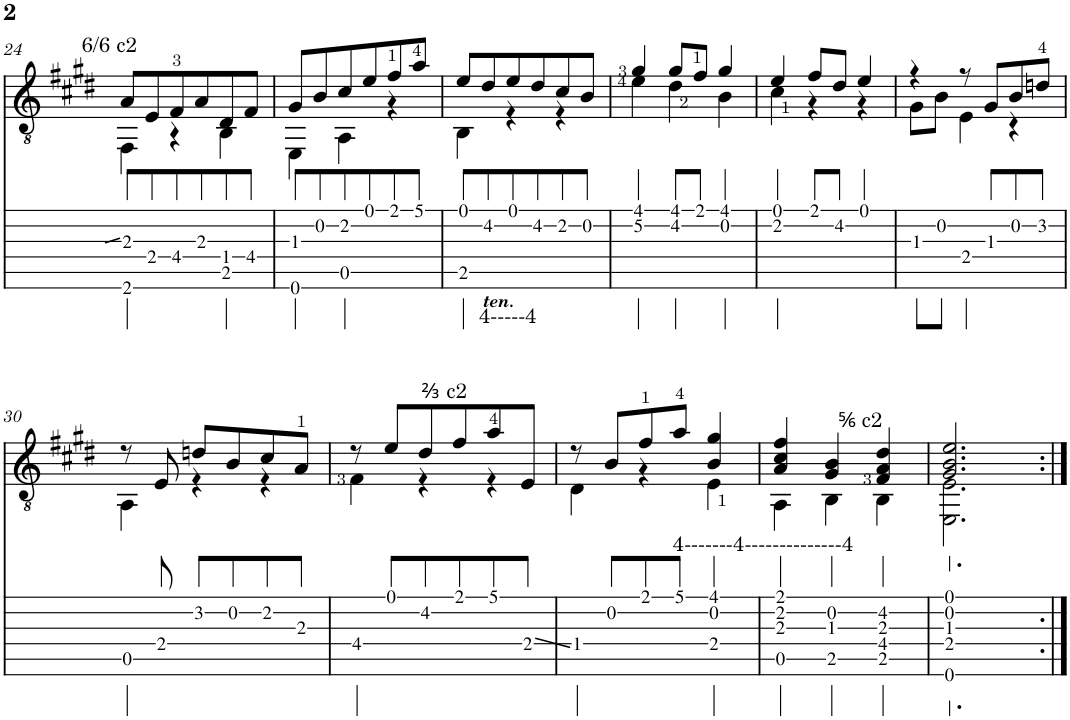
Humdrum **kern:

**kern	**kern
*part2	*part1
*staff2	*staff1
*I"Chitarra classica (Intavolatura)	*I"Chitarra classica
!!LO:PB:g=z
*	*clefGv2
*k[f#c#g#d#]	*k[f#c#g#d#]
*M3/4	*M3/4
=24	=24
*^	*^
!	!	!LO:TX:a:t=6/6 c2	!
8A/L	4FF#\	8A/L	4FF#\
8E/	.	8E/	.
8F#/	4r	8F#/	4r
8A/	.	8A/	.
8D#/	4BB\	8D#/	4BB\
8F#/J	.	8F#/J	.
=25	=25	=25	=25
8G#/L	4EE\	8G#/L	4EE\
8B/	.	8B/	.
8c#/	4AA\	8c#/	4AA\
8e/	.	8e/	.
8f#/	4r	8f#/	4r
8a/J	.	8a/J	.
=26	=26	=26	=26
8e/L	4BB\	8e/L	4BB\
!LO:TX:b:t=4-----4	!	!	!
!LO:TX:b:Bi:t=ten.	!	!	!
8d#/	.	8d#/	.
8e/	4r	8e/	4r
8d#/	.	8d#/	.
8c#/	4r	8c#/	4r
8B/J	.	8B/J	.
=27	=27	=27	=27
4g#/	4e\	4g#/	4e\
8g#/L	4d#\	8g#/L	4d#\
8f#/J	.	8f#/J	.
4g#/	4B\	4g#/	4B\
=28	=28	=28	=28
4e/	4c#\	4e/	4c#\
8f#/L	4r	8f#/L	4r
8d#/J	.	8d#/J	.
4e/	4r	4e/	4r
=29	=29	=29	=29
4r	8G#\L	4r	8G#\L
.	8B\J	.	8B\J
8r	4E\	8r	4E\
8G#/L	.	8G#/L	.
8B/	4r	8B/	4r
8dn/J	.	8dn/J	.
!!LO:LB:g=z	!!
=30	=30	=30	=30
8r	4AA\	8r	4AA\
8E/	.	8E/	.
8dn/L	4r	8dn/L	4r
8B/	.	8B/	.
8c#/	4r	8c#/	4r
8A/J	.	8A/J	.
=31	=31	=31	=31
8r	4F#\	8r	4F#\
8e/L	.	8e/L	.
8d#/	4r	8d#/	4r
!	!	!LO:TX:a:t=⅔ c2	!
8f#/	.	8f#/	.
8a/	4r	8a/	4r
8E/J	.	8E/J	.
=32	=32	=32	=32
8r	4D#\	8r	4D#\
8B/L	.	8B/L	.
8f#/	4r	8f#/	4r
!LO:TX:a:t=4-------4--------------4	!	!	!
8a/J	.	8a/J	.
4B/ 4g#/	4E\	4B/ 4g#/	4E\
=33	=33	=33	=33
4A/ 4c#/ 4f#/	4AA\	4A/ 4c#/ 4f#/	4AA\
4G#/ 4B/	4BB\	4G#/ 4B/	4BB\
!	!	!LO:TX:a:t=⅚ c2	!
4F#/ 4A/ 4d#/	4BB\	4F#/ 4A/ 4d#/	4BB\
=34	=34	=34	=34
2.G#/ 2.B/ 2.e/	2.EE\ 2.E\	2.G#/ 2.B/ 2.e/	2.EE\ 2.E\
*v	*v	*	*
*	*v	*v
=:|!	=:|!
*-	*-
